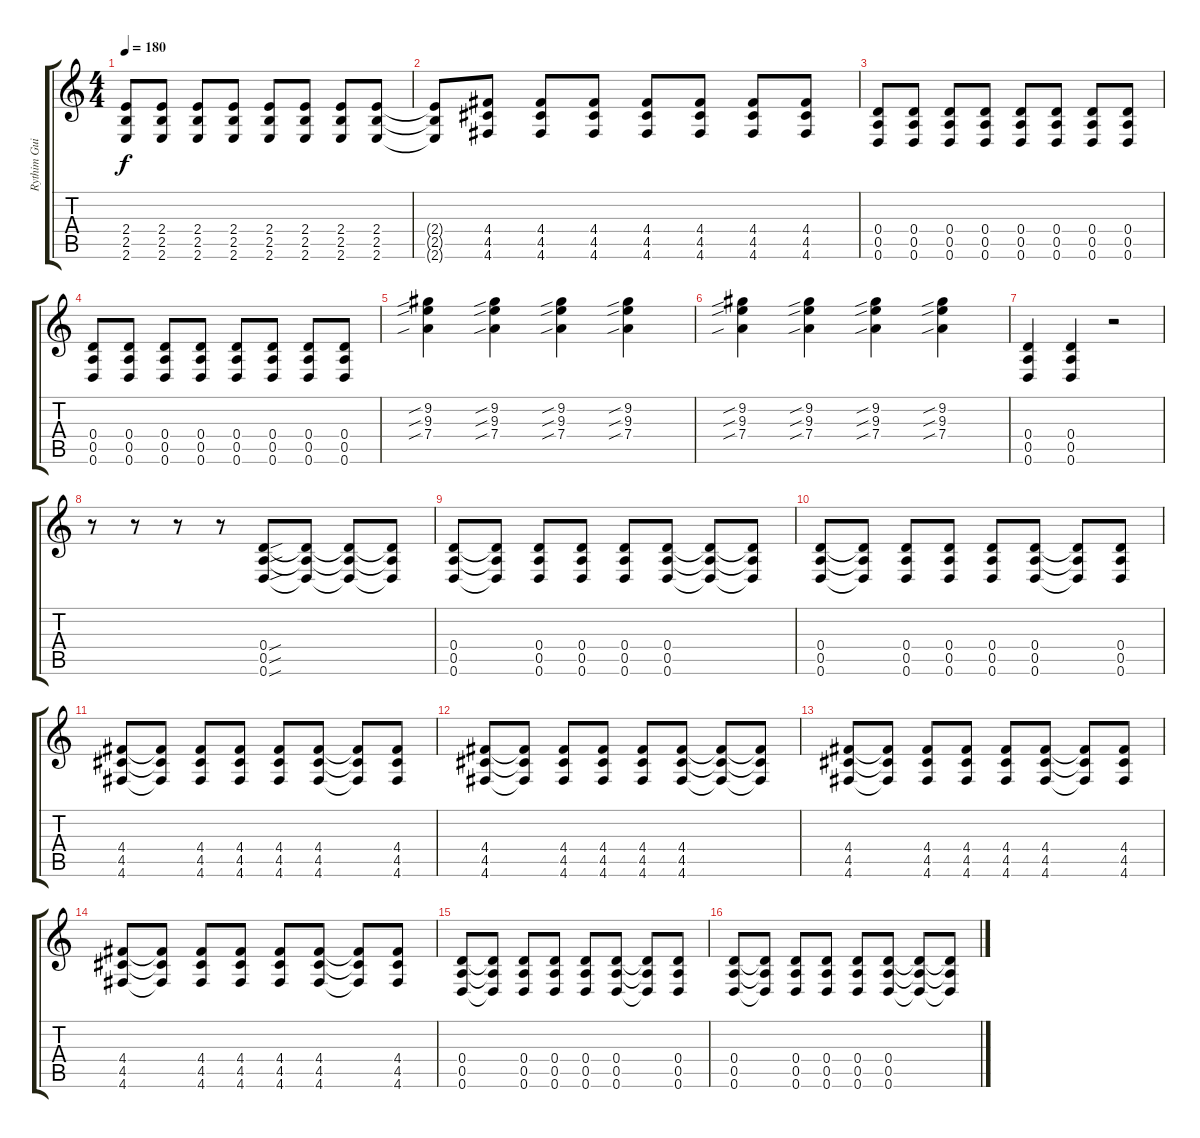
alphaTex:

\track ("Rythim Guitar" "Rythim Gui") {instrument overdrivenguitar}
\staff {score tabs}
\tuning (E4 B3 G3 D3 A2 D2) {hide}
\ts (4 4)
\tempo 180
\clef g2
\ks c
(2.4 2.5 2.6).8{dy f} (2.4 2.5 2.6).8 (2.4 2.5 2.6).8 (2.4 2.5 2.6).8 (2.4 2.5 2.6).8 (2.4 2.5 2.6).8 (2.4 2.5 2.6).8 (2.4 2.5 2.6).8 |
(2.4{t} 2.5{t} 2.6{t}).8 (4.4 4.5 4.6).8 (4.4 4.5 4.6).8 (4.4 4.5 4.6).8 (4.4 4.5 4.6).8 (4.4 4.5 4.6).8 (4.4 4.5 4.6).8 (4.4 4.5 4.6).8 |
(0.4 0.5 0.6).8 (0.4 0.5 0.6).8 (0.4 0.5 0.6).8 (0.4 0.5 0.6).8 (0.4 0.5 0.6).8 (0.4 0.5 0.6).8 (0.4 0.5 0.6).8 (0.4 0.5 0.6).8 |
(0.4 0.5 0.6).8 (0.4 0.5 0.6).8 (0.4 0.5 0.6).8 (0.4 0.5 0.6).8 (0.4 0.5 0.6).8 (0.4 0.5 0.6).8 (0.4 0.5 0.6).8 (0.4 0.5 0.6).8 |
(9.2{sib} 9.3{sib} 7.4{sib}).4 (9.2{sib} 9.3{sib} 7.4{sib}).4 (9.2{sib} 9.3{sib} 7.4{sib}).4 (9.2{sib} 9.3{sib} 7.4{sib}).4 |
(9.2{sib} 9.3{sib} 7.4{sib}).4 (9.2{sib} 9.3{sib} 7.4{sib}).4 (9.2{sib} 9.3{sib} 7.4{sib}).4 (9.2{sib} 9.3{sib} 7.4{sib}).4 |
(0.4 0.5 0.6).4 (0.4 0.5 0.6).4 r.2 |
r.8 r.8 r.8 r.8 (0.4{sou} 0.5{sou} 0.6{sou}).8 (0.4{t} 0.5{t} 0.6{t}).8 (0.4{t} 0.5{t} 0.6{t}).8 (0.4{t} 0.5{t} 0.6{t}).8 |
(0.4 0.5 0.6).8 (0.4{t} 0.5{t} 0.6{t}).8 (0.4 0.5 0.6).8 (0.4 0.5 0.6).8 (0.4 0.5 0.6).8 (0.4 0.5 0.6).8 (0.4{t} 0.5{t} 0.6{t}).8 (0.4{t} 0.5{t} 0.6{t}).8 |
(0.4 0.5 0.6).8 (0.4{t} 0.5{t} 0.6{t}).8 (0.4 0.5 0.6).8 (0.4 0.5 0.6).8 (0.4 0.5 0.6).8 (0.4 0.5 0.6).8 (0.4{t} 0.5{t} 0.6{t}).8 (0.4 0.5 0.6).8 |
(4.4 4.5 4.6).8 (4.4{t} 4.5{t} 4.6{t}).8 (4.4 4.5 4.6).8 (4.4 4.5 4.6).8 (4.4 4.5 4.6).8 (4.4 4.5 4.6).8 (4.4{t} 4.5{t} 4.6{t}).8 (4.4 4.5 4.6).8 |
(4.4 4.5 4.6).8 (4.4{t} 4.5{t} 4.6{t}).8 (4.4 4.5 4.6).8 (4.4 4.5 4.6).8 (4.4 4.5 4.6).8 (4.4 4.5 4.6).8 (4.4{t} 4.5{t} 4.6{t}).8 (4.4{t} 4.5{t} 4.6{t}).8 |
(4.4 4.5 4.6).8 (4.4{t} 4.5{t} 4.6{t}).8 (4.4 4.5 4.6).8 (4.4 4.5 4.6).8 (4.4 4.5 4.6).8 (4.4 4.5 4.6).8 (4.4{t} 4.5{t} 4.6{t}).8 (4.4 4.5 4.6).8 |
(4.4 4.5 4.6).8 (4.4{t} 4.5{t} 4.6{t}).8 (4.4 4.5 4.6).8 (4.4 4.5 4.6).8 (4.4 4.5 4.6).8 (4.4 4.5 4.6).8 (4.4{t} 4.5{t} 4.6{t}).8 (4.4 4.5 4.6).8 |
(0.4 0.5 0.6).8 (0.4{t} 0.5{t} 0.6{t}).8 (0.4 0.5 0.6).8 (0.4 0.5 0.6).8 (0.4 0.5 0.6).8 (0.4 0.5 0.6).8 (0.4{t} 0.5{t} 0.6{t}).8 (0.4 0.5 0.6).8 |
(0.4 0.5 0.6).8 (0.4{t} 0.5{t} 0.6{t}).8 (0.4 0.5 0.6).8 (0.4 0.5 0.6).8 (0.4 0.5 0.6).8 (0.4 0.5 0.6).8 (0.4{t} 0.5{t} 0.6{t}).8 (0.4{t} 0.5{t} 0.6{t}).8
